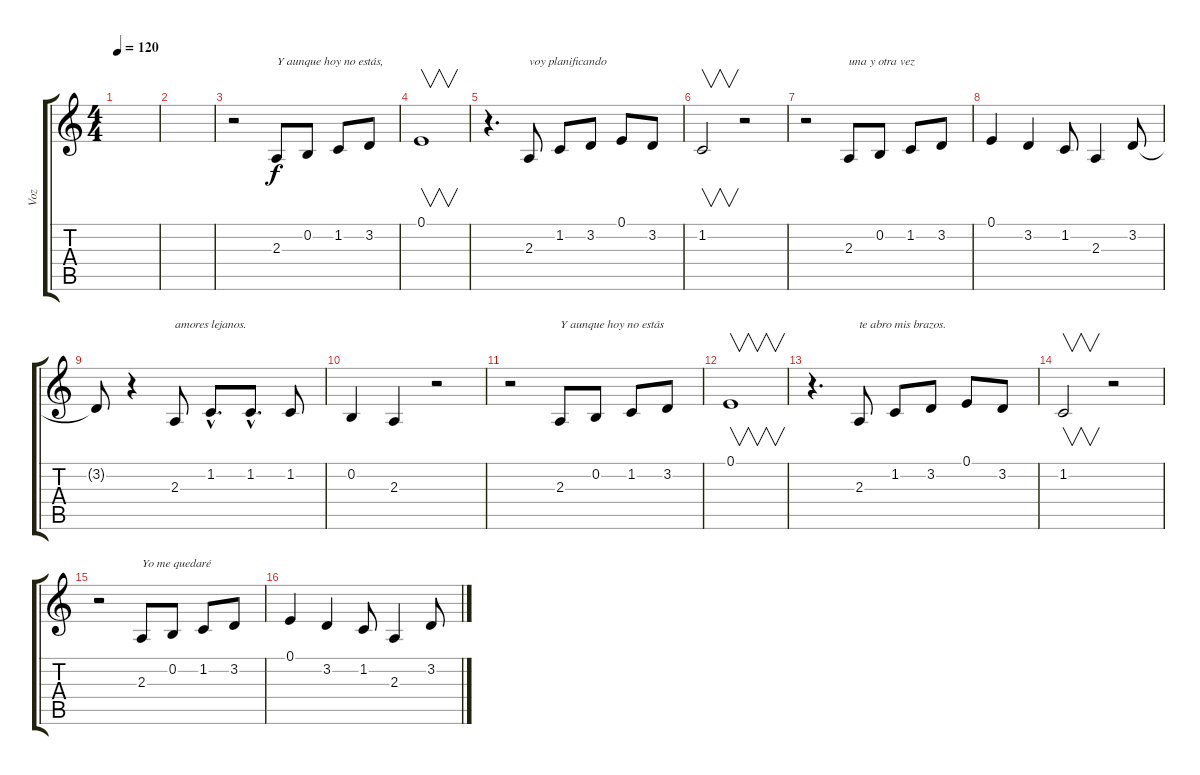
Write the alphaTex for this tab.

\track ("Voz" "Voz") {instrument lead2sawtooth}
\staff {score tabs}
\tuning (E4 B3 G3 D3 A2 E2) {hide}
\ts (4 4)
\tempo 120
\clef g2
\ks c
|
|
r.2 2.3.8{txt "Y aunque hoy no estás,"} 0.2.8 1.2.8 3.2.8 |
0.1.1{v} |
r.4{d} 2.3.8{txt "voy planificando"} 1.2.8 3.2.8 0.1.8 3.2.8 |
1.2.2{v} r.2 |
r.2 2.3.8{txt "una y otra vez"} 0.2.8 1.2.8 3.2.8 |
0.1.4 3.2.4 1.2.8 2.3.4 3.2.8 |
3.2{t}.8 r.4 2.3.8{txt "amores lejanos."} 1.2{hac}.8{d} 1.2{hac}.8{d} 1.2.8 |
0.2.4 2.3.4 r.2 |
r.2 2.3.8{txt "Y aunque hoy no estás"} 0.2.8 1.2.8 3.2.8 |
0.1.1{v} |
r.4{d} 2.3.8{txt "te abro mis brazos."} 1.2.8 3.2.8 0.1.8 3.2.8 |
1.2.2{v} r.2 |
r.2 2.3.8{txt "Yo me quedaré"} 0.2.8 1.2.8 3.2.8 |
0.1.4 3.2.4 1.2.8 2.3.4 3.2.8
